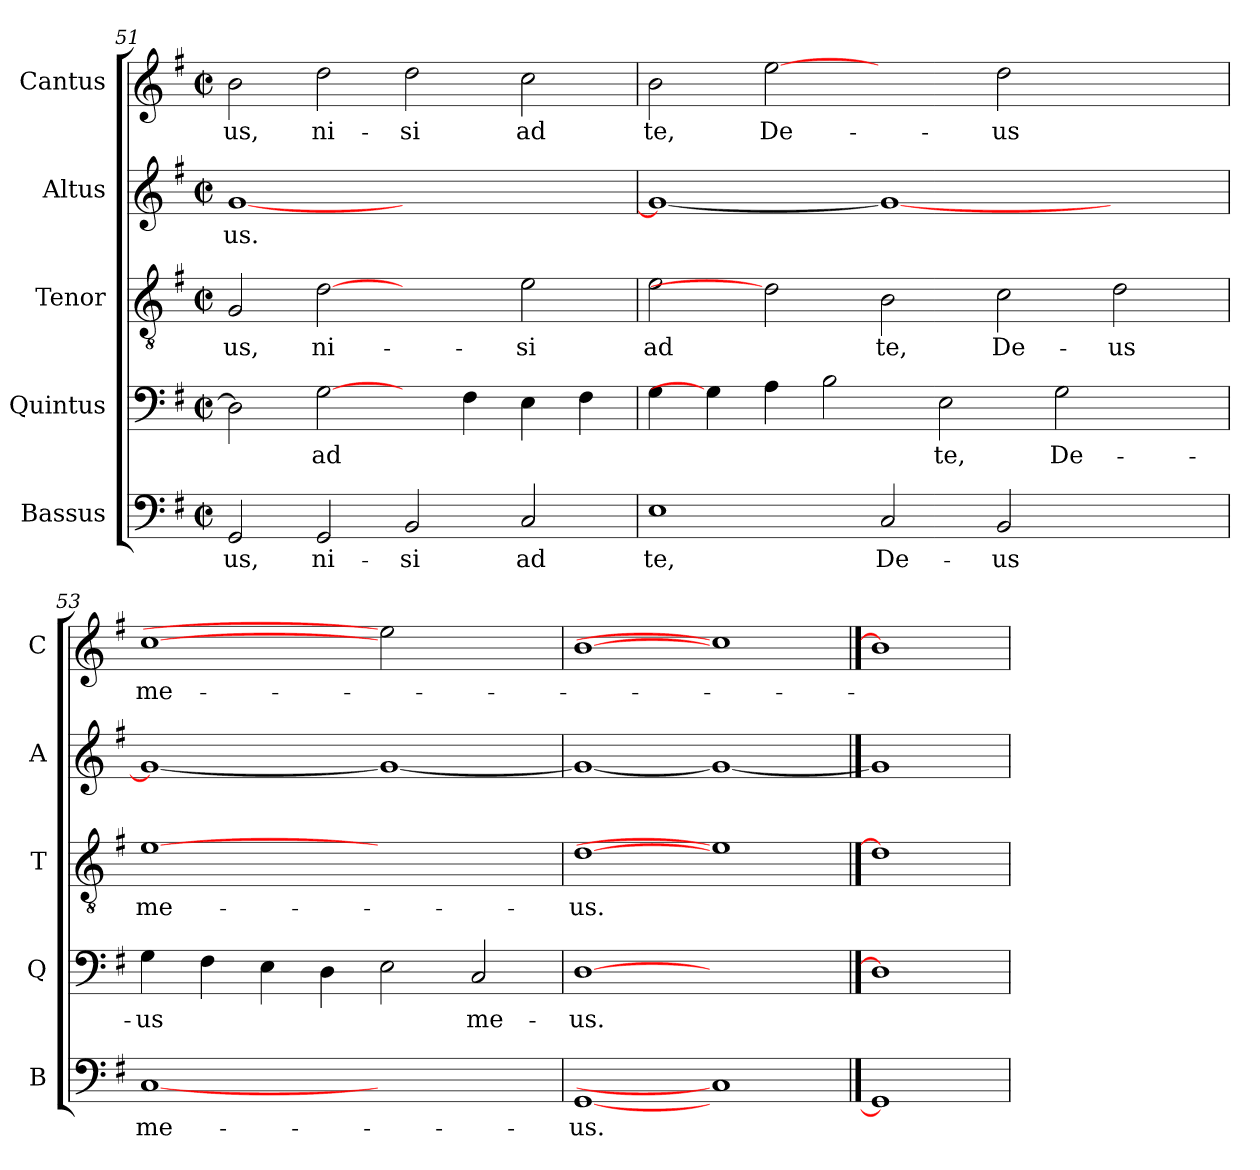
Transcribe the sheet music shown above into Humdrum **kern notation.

**kern	**text	**kern	**text	**kern	**text	**kern	**text	**kern	**text
*part5	*part5	*part4	*part4	*part3	*part3	*part2	*part2	*part1	*part1
*staff5	*staff5	*staff4	*staff4	*staff3	*staff3	*staff2	*staff2	*staff1	*staff1
*I"Bassus	*	*I"Quintus	*	*I"Tenor	*	*I"Altus	*	*I"Cantus	*
*I'B	*	*I'Q	*	*I'T	*	*I'A	*	*I'C	*
*clefF4	*	*clefF4	*	*clefGv2	*	*clefG2	*	*clefG2	*
*k[f#]	*	*k[f#]	*	*k[f#]	*	*k[f#]	*	*k[f#]	*
*G:	*	*G:	*	*G:	*	*G:	*	*G:	*
*M2/2	*	*M2/2	*	*M2/2	*	*M2/2	*	*M2/2	*
*met(c|)	*	*met(c|)	*	*met(c|)	*	*met(c|)	*	*met(c|)	*
=51	=51	=51	=51	=51	=51	=51	=51	=51	=51
!	!LO:LY:b	!	!	!	!LO:LY:b	!	!LO:LY:b	!	!LO:LY:b
2GG/	-us,	2D\]	.	2G/	-us,	[1g	-us.	2b\	-us,
!	!LO:LY:b	!	!LO:LY:b	!	!LO:LY:b	!	!	!	!LO:LY:b
2GG/	ni-	[2G\	ad	[2d	ni-	.	.	2dd\	ni-
!	!LO:LY:b	!	!	!	!	!	!	!	!LO:LY:b
2BB/	-si	4ryy	.	2ryy	.	1ryy	.	2dd\	-si
.	.	4F#\	.	.	.	.	.	.	.
!	!LO:LY:b	!	!	!	!LO:LY:b	!	!	!	!LO:LY:b
2C/	ad	4E\	.	2e\	-si	.	.	2cc\	ad
.	.	4F#\	.	.	.	.	.	.	.
=52	=52	=52	=52	=52	=52	=52	=52	=52	=52
!	!LO:LY:b	!	!	!	!LO:LY:b	!	!	!	!LO:LY:b
1E	te,	4G\	.	2e\	ad	1g_	.	2b\	te,
.	.	4G\]	.	.	.	.	.	.	.
!	!	!	!	!	!	!	!	!	!LO:LY:b
.	.	4A\	.	2d]	.	.	.	[2ee	De-
.	.	2B\	.	.	.	.	.	.	.
!	!LO:LY:b	!	!	!	!LO:LY:b	!	!	!	!
2C/	De-	.	.	2B\	te,	1g_	.	2ryy	.
!	!	!	!LO:LY:b	!	!	!	!	!	!
.	.	2E\	te,	.	.	.	.	.	.
!	!LO:LY:b	!	!	!	!LO:LY:b	!	!	!	!LO:LY:b
2BB/	-us	.	.	2c\	De-	.	.	2dd\	-us
!	!	!	!LO:LY:b	!	!	!	!	!	!
.	.	2G\	De-	.	.	.	.	.	.
!	!	!	!	!	!LO:LY:b	!	!	!	!
2ryy	.	.	.	2d\	-us	2ryy	.	2ryy	.
.	.	4ryy	.	.	.	.	.	.	.
=53	=53	=53	=53	=53	=53	=53	=53	=53	=53
!	!LO:LY:b	!	!LO:LY:b	!	!LO:LY:b	!	!	!	!LO:LY:b
[1C	me-	4G\	-us	[1e	me-	1g_	.	[1cc	me-
.	.	4F#\	.	.	.	.	.	.	.
.	.	4E\	.	.	.	.	.	.	.
.	.	4D\	.	.	.	.	.	.	.
1ryy	.	2E\	.	1ryy	.	1g_	.	2ee]	.
!	!	!	!LO:LY:b	!	!	!	!	!	!
.	.	2C/	me-	.	.	.	.	2ryy	.
=54	=54	=54	=54	=54	=54	=54	=54	=54	=54
!	!LO:LY:b	!	!LO:LY:b	!	!LO:LY:b	!	!	!	!
[1GG	-us.	[1D	-us.	[1d	-us.	1g_	.	[1b	.
1C]	.	1ryy	.	1e]	.	1g_	.	1cc]	.
==55	==55	==55	==55	==55	==55	==55	==55	==55	==55
1GG]	.	1D]	.	1d]	.	1g]	.	1b]	.
=	=	=	=	=	=	=	=	=	=
*-	*-	*-	*-	*-	*-	*-	*-	*-	*-
